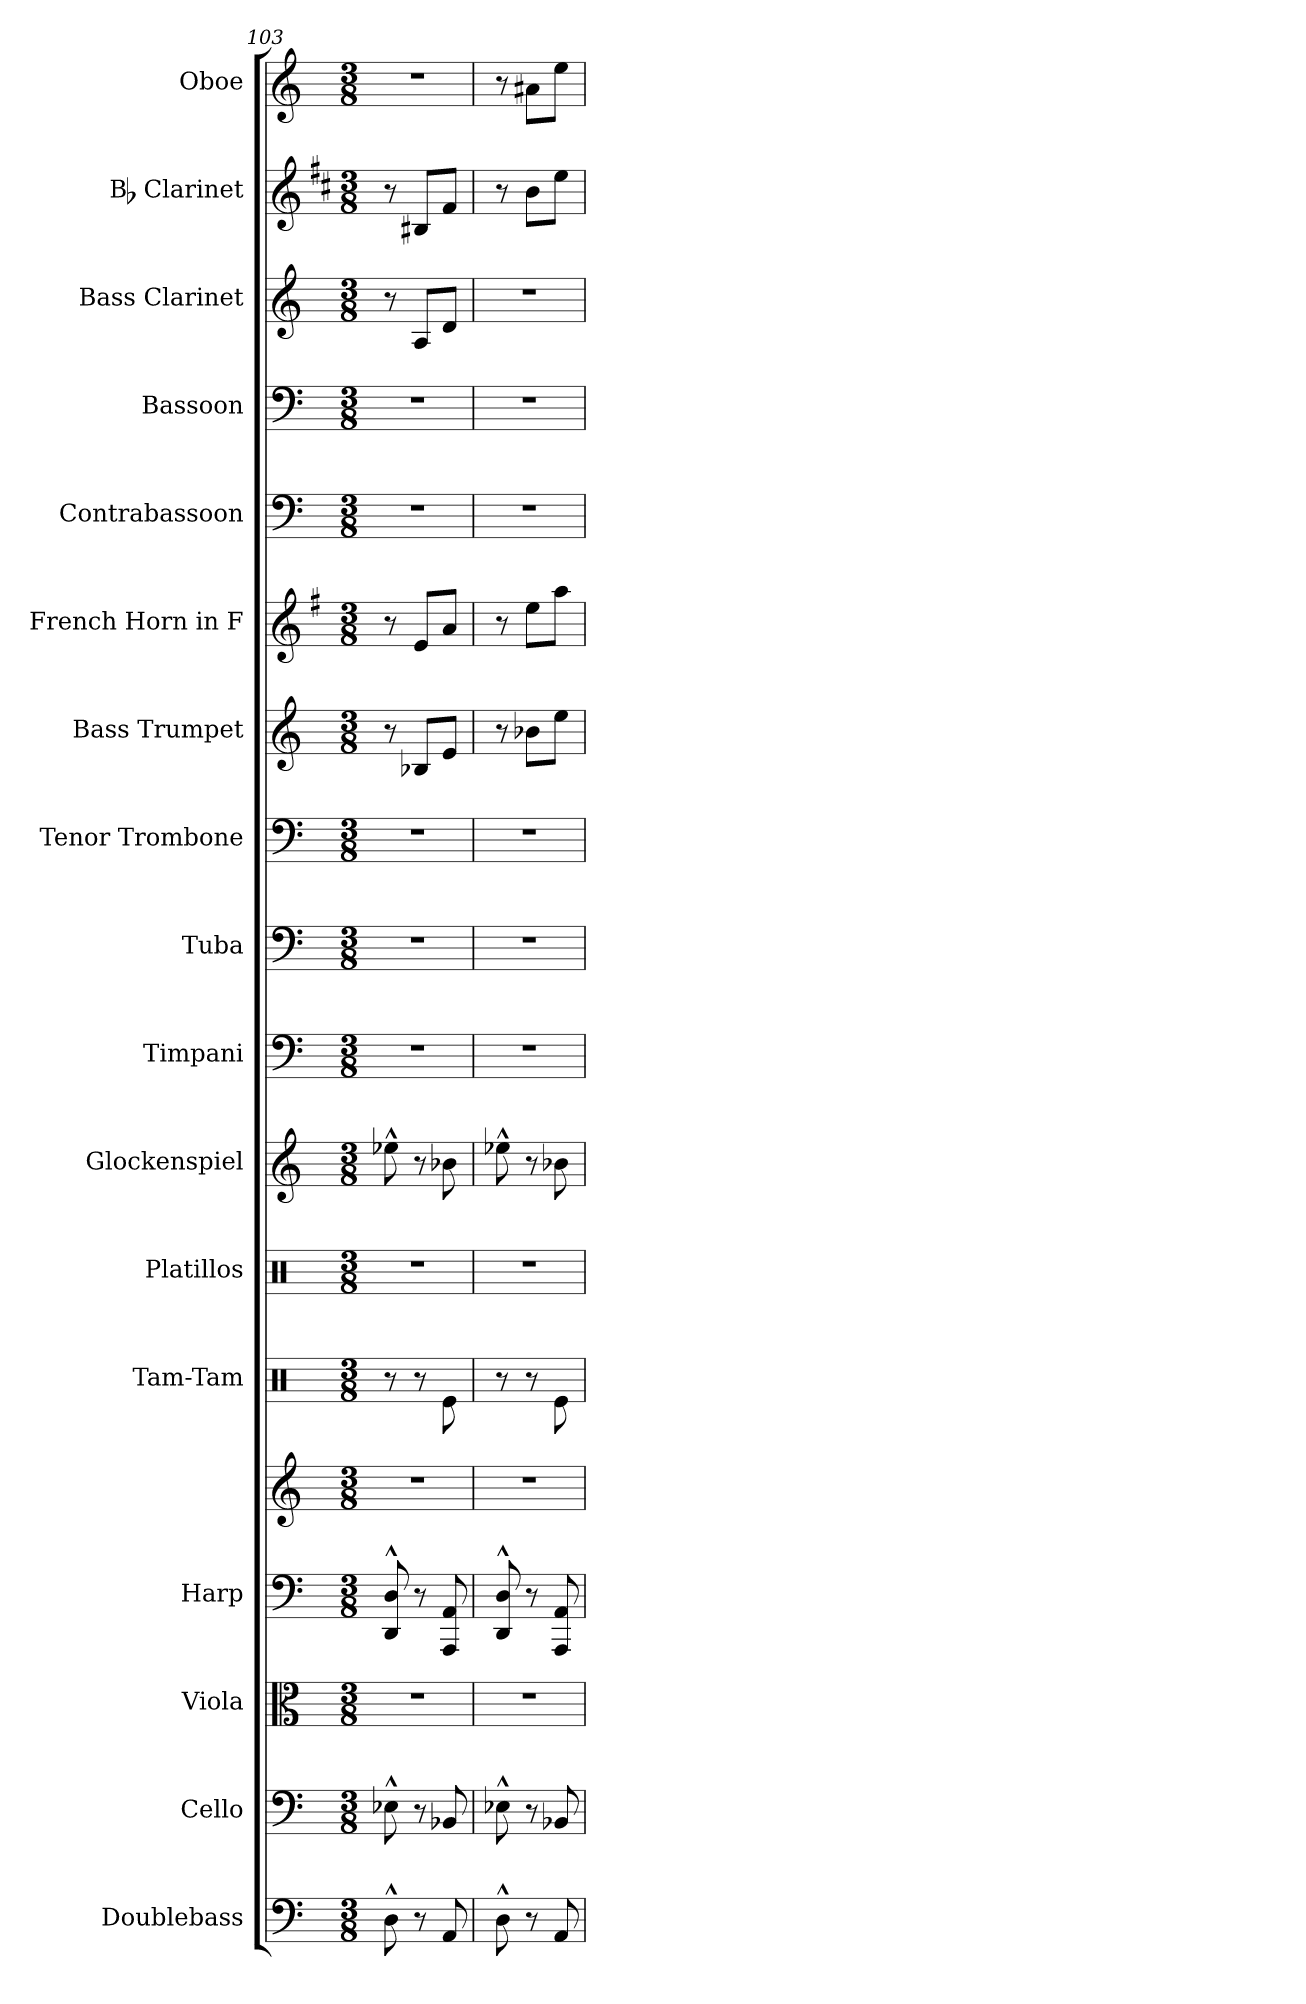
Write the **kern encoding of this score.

**kern	**kern	**kern	**kern	**kern	**kern	**kern	**kern	**kern	**kern	**kern	**kern	**kern	**kern	**kern	**kern	**kern	**kern
*part17	*part16	*part15	*part14	*part14	*part13	*part12	*part11	*part10	*part9	*part8	*part7	*part6	*part5	*part4	*part3	*part2	*part1
*staff18	*staff17	*staff16	*staff15	*staff14	*staff13	*staff12	*staff11	*staff10	*staff9	*staff8	*staff7	*staff6	*staff5	*staff4	*staff3	*staff2	*staff1
*I"Doublebass	*I"Cello	*I"Viola	*I"Harp	*	*I"Tam-Tam	*I"Platillos	*I"Glockenspiel	*I"Timpani	*I"Tuba	*I"Tenor Trombone	*I"Bass Trumpet	*I"French Horn in F	*I"Contrabassoon	*I"Bassoon	*I"Bass Clarinet	*I"Bb Clarinet	*I"Oboe
*	*	*I'Vla.	*	*	*	*I'Plat.	*I'Glk.	*	*I'Tba.	*	*	*	*	*	*	*	*I'Ob.
*clefF4	*clefF4	*clefC3	*clefF4	*clefG2	*clefX	*clefX	*clefG2	*clefF4	*clefF4	*clefF4	*clefG2	*clefG2	*clefF4	*clefF4	*clefG2	*clefG2	*clefG2
*ITrd7c12	*	*	*	*	*	*	*ITrd-14c-24	*	*	*	*ITrd8c14	*ITrd4c7	*ITrd7c12	*	*ITrd8c14	*ITrd1c2	*
*k[]	*k[]	*k[]	*k[]	*k[]	*k[]	*k[]	*k[]	*k[]	*k[]	*k[]	*k[]	*k[]	*k[]	*k[]	*k[]	*k[]	*k[]
*M3/8	*M3/8	*M3/8	*M3/8	*M3/8	*M3/8	*M3/8	*M3/8	*M3/8	*M3/8	*M3/8	*M3/8	*M3/8	*M3/8	*M3/8	*M3/8	*M3/8	*M3/8
=103	=103	=103	=103	=103	=103	=103	=103	=103	=103	=103	=103	=103	=103	=103	=103	=103	=103
8DD^^\	8E-X^^\	4.r	8DD/^^ 8D/^^	4.r	8r	4.r	8eeee-X^^\	4.r	4.r	4.r	8r	8r	4.r	4.r	8r	8r	4.r
8r	8r	.	8r	.	8r	.	8r	.	.	.	8BB-X/L	8A/L	.	.	8AA/L	8A#X/L	.
8AAA/	8BB-X/	.	8AAA/ 8AA/	.	8Re\	.	8bbb-X\	.	.	.	8E/J	8d/J	.	.	8D/J	8e/J	.
=104	=104	=104	=104	=104	=104	=104	=104	=104	=104	=104	=104	=104	=104	=104	=104	=104	=104
8DD^^\	8E-X^^\	4.r	8DD/^^ 8D/^^	4.r	8r	4.r	8eeee-X^^\	4.r	4.r	4.r	8r	8r	4.r	4.r	4.r	8r	8r
8r	8r	.	8r	.	8r	.	8r	.	.	.	8B-X\L	8a\L	.	.	.	8a\L	8a#X\L
8AAA/	8BB-X/	.	8AAA/ 8AA/	.	8Re\	.	8bbb-X\	.	.	.	8e\J	8dd\J	.	.	.	8dd\J	8ee\J
=	=	=	=	=	=	=	=	=	=	=	=	=	=	=	=	=	=
*-	*-	*-	*-	*-	*-	*-	*-	*-	*-	*-	*-	*-	*-	*-	*-	*-	*-
